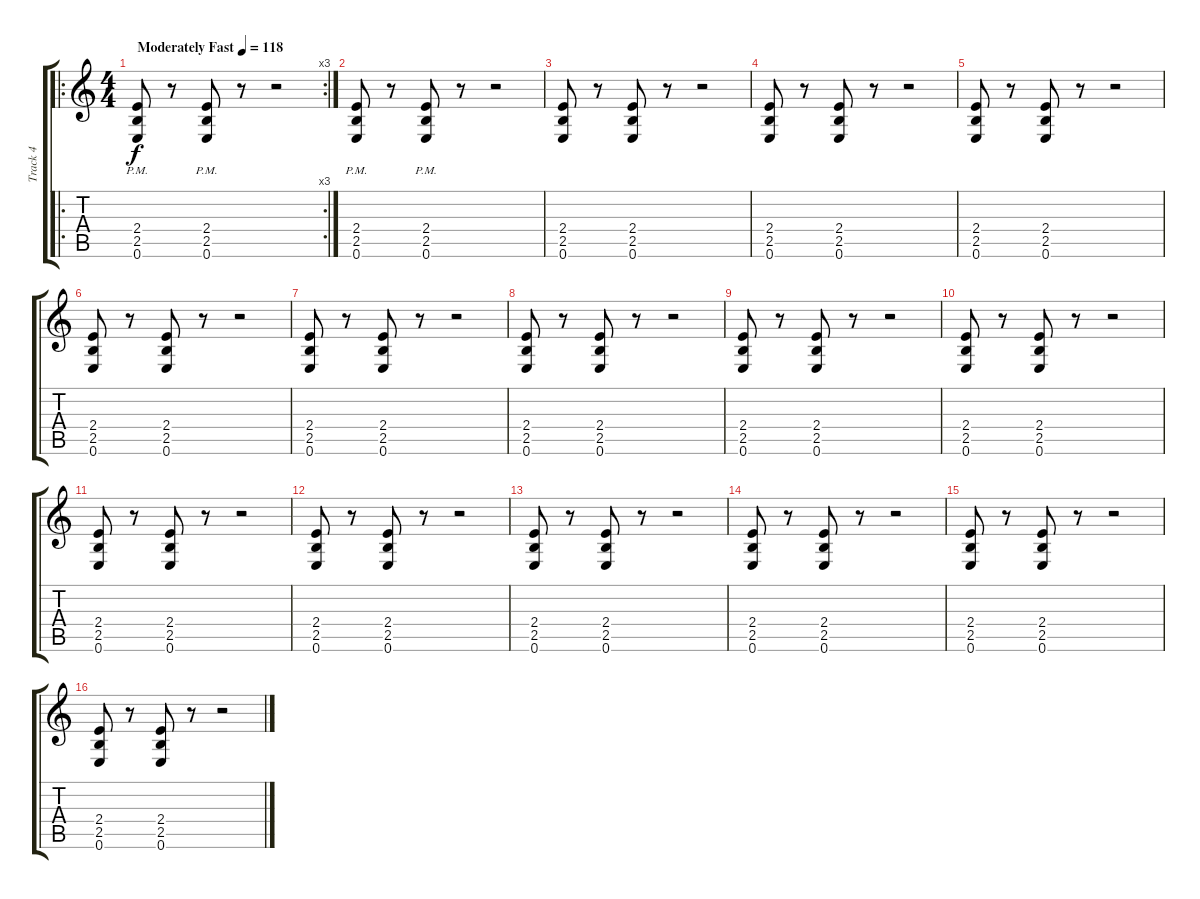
\track ("Track 4" "Track 4") {instrument distortionguitar}
\staff {score tabs}
\tuning (E4 B3 G3 D3 A2 E2) {hide}
\ro
\rc 3
\ts (4 4)
\tempo (118 "Moderately Fast")
\clef g2
\ks c
(2.4{pm} 2.5{pm} 0.6{pm}).8{dy f instrument distortionguitar} r.8 (2.4{pm} 2.5{pm} 0.6{pm}).8 r.8 r.2 |
(2.4{pm} 2.5{pm} 0.6{pm}).8 r.8 (2.4{pm} 2.5{pm} 0.6{pm}).8 r.8 r.2 |
(2.4 2.5 0.6).8 r.8 (2.4 2.5 0.6).8 r.8 r.2 |
(2.4 2.5 0.6).8 r.8 (2.4 2.5 0.6).8 r.8 r.2 |
(2.4 2.5 0.6).8 r.8 (2.4 2.5 0.6).8 r.8 r.2 |
(2.4 2.5 0.6).8 r.8 (2.4 2.5 0.6).8 r.8 r.2 |
(2.4 2.5 0.6).8 r.8 (2.4 2.5 0.6).8 r.8 r.2 |
(2.4 2.5 0.6).8 r.8 (2.4 2.5 0.6).8 r.8 r.2 |
(2.4 2.5 0.6).8 r.8 (2.4 2.5 0.6).8 r.8 r.2 |
(2.4 2.5 0.6).8 r.8 (2.4 2.5 0.6).8 r.8 r.2 |
(2.4 2.5 0.6).8 r.8 (2.4 2.5 0.6).8 r.8 r.2 |
(2.4 2.5 0.6).8 r.8 (2.4 2.5 0.6).8 r.8 r.2 |
(2.4 2.5 0.6).8 r.8 (2.4 2.5 0.6).8 r.8 r.2 |
(2.4 2.5 0.6).8 r.8 (2.4 2.5 0.6).8 r.8 r.2 |
(2.4 2.5 0.6).8 r.8 (2.4 2.5 0.6).8 r.8 r.2 |
(2.4 2.5 0.6).8 r.8 (2.4 2.5 0.6).8 r.8 r.2
